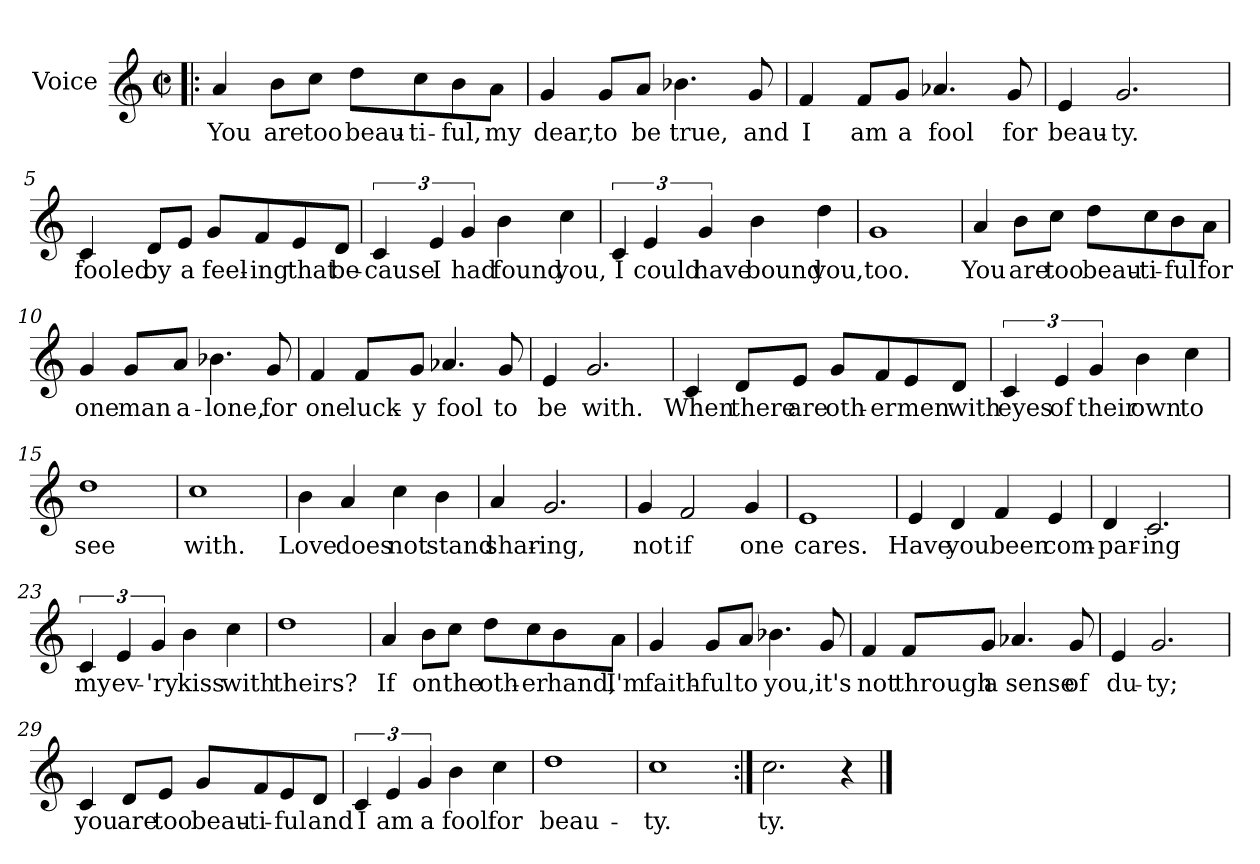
**kern	**text
*part1	*part1
*staff1	*staff1
*I"Voice	*
*clefG2	*
*k[]	*
*C:	*
*M2/2	*
*met(c|)	*
=1!|:	=1!|:
4a/	You
8b\L	are
8cc\J	too
8dd\L	beau-
8cc\	-ti-
8b\	-ful,
8a\J	my
=2	=2
4g/	dear,
8g/L	to
8a/J	be
4.b-X\	true,
8g/	and
=3	=3
4f/	I
8f/L	am
8g/J	a
4.a-X/	fool
8g/	for
!!LO:LB:g=z
=4	=4
4e/	beau-
2.g/	-ty.
=5	=5
4c/	fooled
8d/L	by
8e/J	a
8g/L	feel-
8f/	-ing
8e/	that
8d/J	be-
=6	=6
6c/	-cause
6e/	I
6g/	had
4b\	found
4cc\	you,
!!LO:LB:g=z
=7	=7
6c/	I
6e/	could
6g/	have
4b\	bound
4dd\	you,
=8	=8
1g	too.
=9	=9
4a/	You
8b\L	are
8cc\J	too
8dd\L	beau-
8cc\	-ti-
8b\	-ful
8a\J	for
=10	=10
4g/	one
8g/L	man
8a/J	a-
4.b-X\	lone,
8g/	for
!!LO:LB:g=z
=11	=11
4f/	one
8f/L	luck-
8g/J	-y
4.a-X/	fool
8g/	to
=12	=12
4e/	be
2.g/	with.
=13	=13
4c/	When
8d/L	there
8e/J	are
8g/L	oth-
8f/	-er
8e/	men
8d/J	with
!!LO:LB:g=z
=14	=14
6c/	eyes
6e/	of
6g/	their
4b\	own
4cc\	to
=15	=15
1dd	see
=16	=16
1cc	with.
=17	=17
4b\	Love
4a/	does
4cc\	not
4b\	stand
=18	=18
4a/	shar-
2.g/	-ing,
!!LO:LB:g=z
=19	=19
4g/	not
2f/	if
4g/	one
=20	=20
1e	cares.
=21	=21
4e/	Have
4d/	you
4f/	been
4e/	com-
=22	=22
4d/	-par-
2.c/	-ing
=23	=23
6c/	my
6e/	ev-
6g/	-'ry
4b\	kiss
4cc\	with
=24	=24
1dd	theirs?
!!LO:LB:g=z
=25	=25
4a/	If
8b\L	on
8cc\J	the
8dd\L	oth-
8cc\	-er
8b\	hand,
8a\J	I'm
=26	=26
4g/	faith-
8g/L	-ful
8a/J	to
4.b-X\	you,
8g/	it's
=27	=27
4f/	not
8f/L	through
8g/J	a
4.a-X/	sense
8g/	of
=28	=28
4e/	du-
2.g/	ty;
!!LO:LB:g=z
=29	=29
4c/	you
8d/L	are
8e/J	too
8g/L	beau-
8f/	-ti-
8e/	-ful
8d/J	and
=30	=30
6c/	I
6e/	am
6g/	a
4b\	fool
4cc\	for
=31	=31
1dd	beau-
=32	=32
1cc	ty.
=33:|!	=33:|!
2.cc\	ty.
4r	.
==	==
*-	*-
